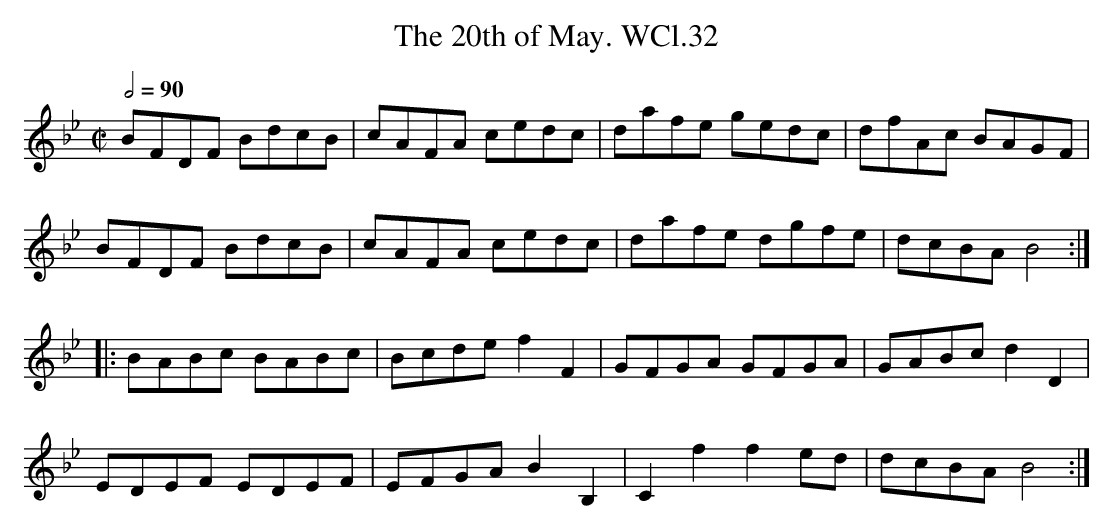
X:1
T:20th of May. WCl.32, The
M:C|
L:1/8
Q:1/2=90
K:Bb
BFDF BdcB|cAFA cedc|dafe gedc|dfAc BAGF|
BFDF BdcB|cAFA cedc|dafe dgfe|dcBA B4:|
|:BABc BABc|Bcde f2F2|GFGA GFGA|GABc d2D2|
EDEF EDEF|EFGA B2B,2|C2 f2f2 ed|dcBA B4:|
